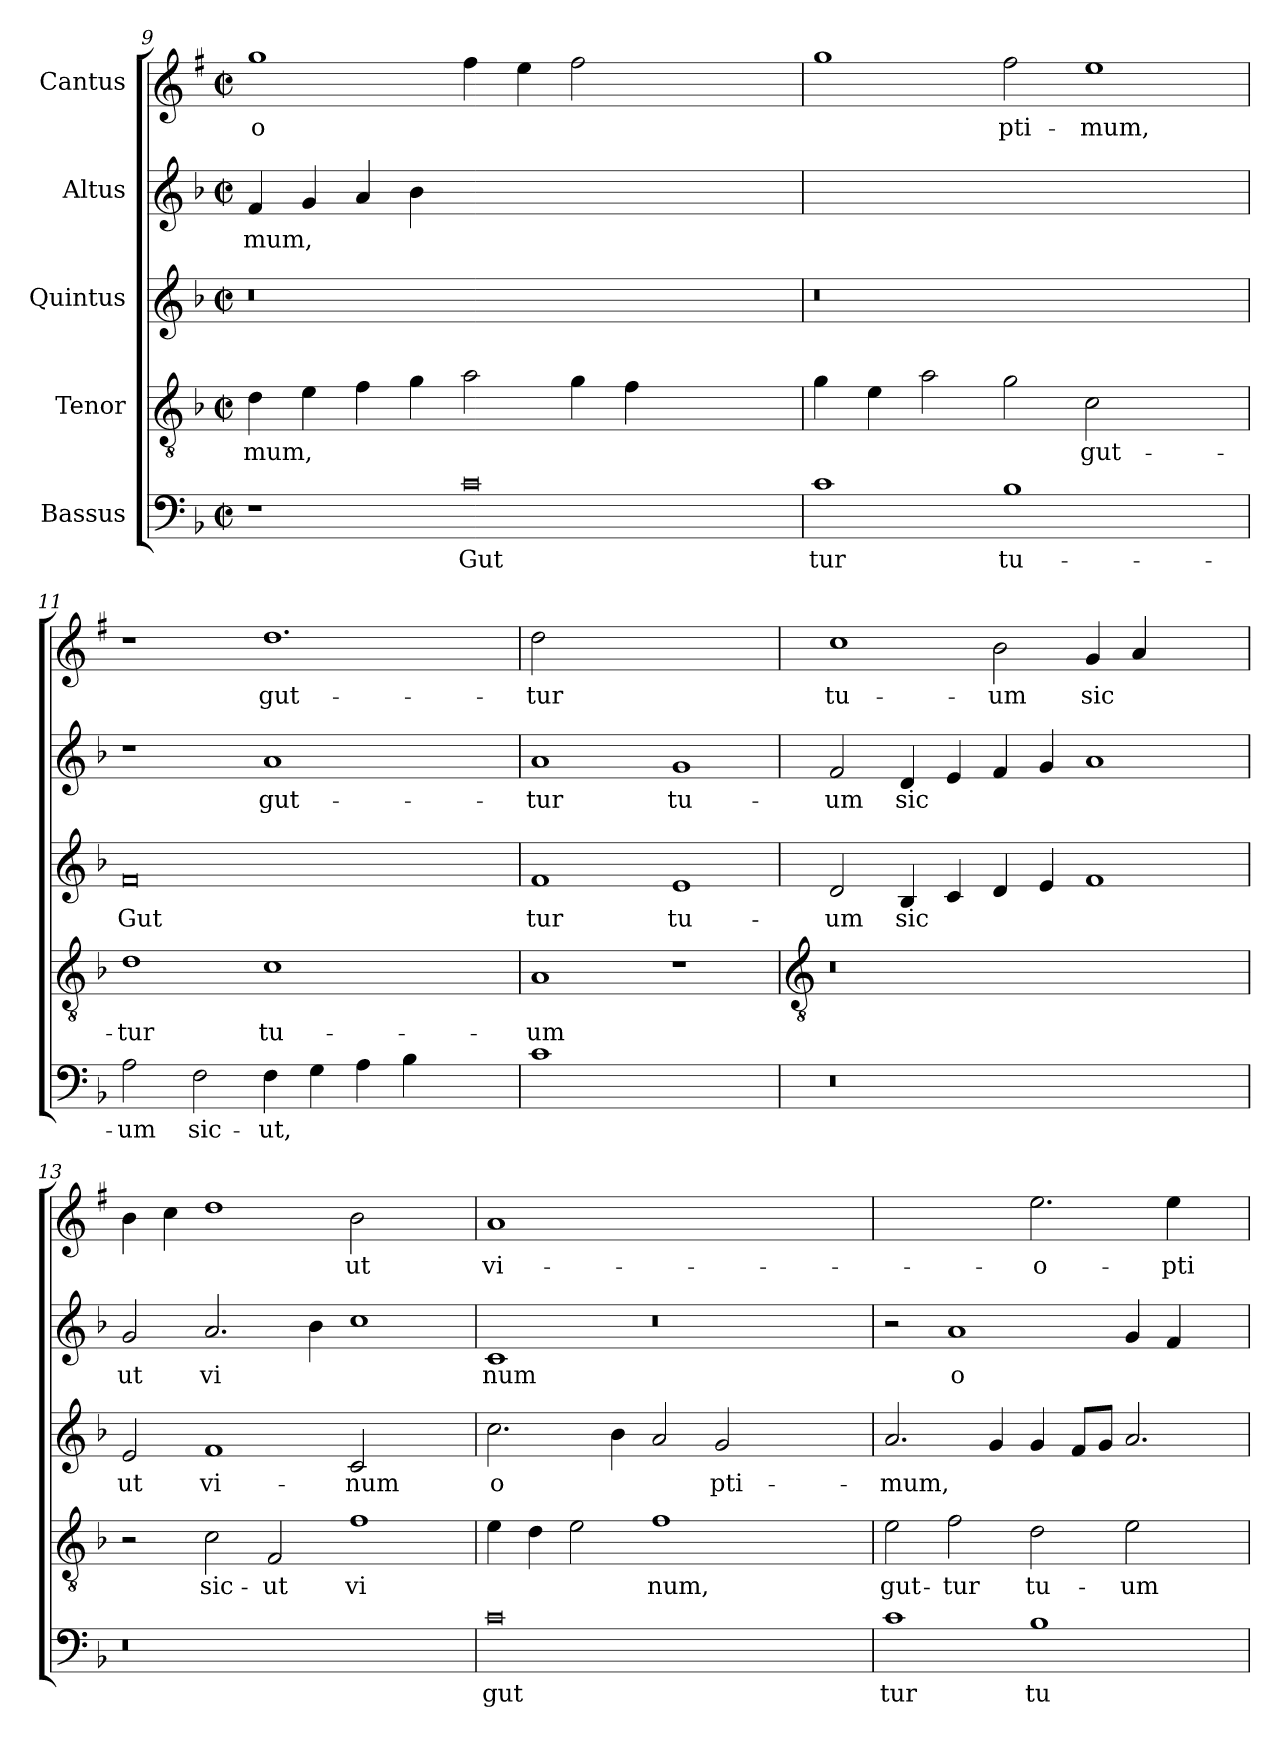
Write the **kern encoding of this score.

**kern	**text	**kern	**text	**kern	**text	**kern	**text	**kern	**text
*part5	*part5	*part4	*part4	*part3	*part3	*part2	*part2	*part1	*part1
*staff5	*staff5	*staff4	*staff4	*staff3	*staff3	*staff2	*staff2	*staff1	*staff1
*I"Bassus	*	*I"Tenor	*	*I"Quintus	*	*I"Altus	*	*I"Cantus	*
*clefF4	*	*clefGv2	*	*clefG2	*	*clefG2	*	*clefG2	*
*	*	*	*	*	*	*	*	*ITrd1c2	*
*k[b-]	*	*k[b-]	*	*k[b-]	*	*k[b-]	*	*k[b-]	*
*F:	*	*F:	*	*F:	*	*F:	*	*F:	*
*M4/2	*	*M4/2	*	*M4/2	*	*M4/2	*	*M4/2	*
*met(c|)	*	*met(c|)	*	*met(c|)	*	*met(c|)	*	*met(c|)	*
=9	=9	=9	=9	=9	=9	=9	=9	=9	=9
!	!	!	!LO:LY:b	!	!	!	!LO:LY:b	!	!LO:LY:b
1r	.	4d	-mum,	0r	.	4f	-mum,	1ff	o
.	.	4e	.	.	.	4g	.	.	.
.	.	4f	.	.	.	4a	.	.	.
.	.	4g	.	.	.	4b-	.	.	.
!	!LO:LY:b	!	!	!	!	!	!	!	!
0c	Gut	2a	.	.	.	[1ccyy	.	4ee	.
.	.	.	.	.	.	.	.	4dd	.
.	.	4g	.	.	.	.	.	2ee	.
.	.	4f	.	.	.	.	.	.	.
.	.	1ryy	.	1ryy	.	1ryy	.	1ryy	.
=10	=10	=10	=10	=10	=10	=10	=10	=10	=10
!	!LO:LY:b	!	!	!	!	!	!	!	!
1c	tur	4g	.	0r	.	1.ccyy_	.	1ff	.
.	.	4e	.	.	.	.	.	.	.
.	.	2a	.	.	.	.	.	.	.
!	!LO:LY:b	!	!	!	!	!	!	!	!LO:LY:b
1B-	tu-	2g	.	.	.	.	.	2ee	pti-
!	!	!	!LO:LY:b	!	!	!	!	!	!LO:LY:b
.	.	2c	gut-	.	.	2ccyy]	.	1dd	-mum,
2ryy	.	2ryy	.	2ryy	.	2ryy	.	.	.
=11	=11	=11	=11	=11	=11	=11	=11	=11	=11
!	!LO:LY:b	!	!LO:LY:b	!	!LO:LY:b	!	!	!	!
2A	-um	1d	-tur	0f	Gut	1r	.	1r	.
!	!LO:LY:b	!	!	!	!	!	!	!	!
2F	sic-	.	.	.	.	.	.	.	.
!	!LO:LY:b	!	!LO:LY:b	!	!	!	!LO:LY:b	!	!LO:LY:b
4F	-ut,	1c	tu-	.	.	1a	gut-	1.cc	gut-
4G	.	.	.	.	.	.	.	.	.
4A	.	.	.	.	.	.	.	.	.
4B-	.	.	.	.	.	.	.	.	.
2ryy	.	2ryy	.	2ryy	.	2ryy	.	.	.
=12	=12	=12	=12	=12	=12	=12	=12	=12	=12
!	!	!	!LO:LY:b	!	!LO:LY:b	!	!LO:LY:b	!	!LO:LY:b
1c	.	1A	-um	1f	tur	1a	-tur	2cc	-tur
.	.	.	.	.	.	.	.	1.ryy	.
!	!	!	!	!	!LO:LY:b	!	!LO:LY:b	!	!
1ryy	.	1r	.	1e	tu-	1g	tu-	.	.
!!LO:LB:g=z
=13	=13	=13	=13	=13	=13	=13	=13	=13	=13
*	*	*clefGv2	*	*	*	*	*	*	*
!	!	!	!	!	!LO:LY:b	!	!LO:LY:b	!	!LO:LY:b
0r	.	0r	.	2d	-um	2f	-um	1b-	tu-
!	!	!	!	!	!LO:LY:b	!	!LO:LY:b	!	!
.	.	.	.	4B-	sic	4d	sic	.	.
.	.	.	.	4c	.	4e	.	.	.
!	!	!	!	!	!	!	!	!	!LO:LY:b
.	.	.	.	4d	.	4f	.	2a	-um
.	.	.	.	4e	.	4g	.	.	.
!	!	!	!	!	!	!	!	!	!LO:LY:b
.	.	.	.	1f	.	1a	.	4f	sic
.	.	.	.	.	.	.	.	4g	.
2ryy	.	2ryy	.	.	.	.	.	2ryy	.
=13A	=13A	=13A	=13A	=13A	=13A	=13A	=13A	=13A	=13A
!	!	!	!	!	!LO:LY:b	!	!LO:LY:b	!	!
0r	.	2r	.	2e	ut	2g	ut	4a	.
.	.	.	.	.	.	.	.	4b-	.
!	!	!	!LO:LY:b	!	!LO:LY:b	!	!LO:LY:b	!	!
.	.	2c	sic-	1f	vi-	2.a	vi	1cc	.
!	!	!	!LO:LY:b	!	!	!	!	!	!
.	.	2F	-ut	.	.	.	.	.	.
.	.	.	.	.	.	4b-	.	.	.
!	!	!	!LO:LY:b	!	!LO:LY:b	!	!	!	!LO:LY:b
.	.	1f	vi	2c	-num	1cc	.	2a	ut
2ryy	.	.	.	2ryy	.	.	.	2ryy	.
=14A	=14A	=14A	=14A	=14A	=14A	=14A	=14A	=14A	=14A
!	!LO:LY:b	!	!	!	!LO:LY:b	!	!LO:LY:b	!	!LO:LY:b
0c	gut	4e	.	2.cc	o	1c	num	1g	vi-
.	.	4d	.	.	.	.	.	.	.
.	.	2e	.	.	.	.	.	.	.
.	.	.	.	4b-	.	.	.	.	.
!	!	!	!LO:LY:b	!	!	!	!	!	!LO:LY:b
.	.	1f	num,	2a	.	0r	.	[1ccyy	-num
!	!	!	!	!	!LO:LY:b	!	!	!	!
.	.	.	.	2g	pti-	.	.	.	.
1ryy	.	1ryy	.	1ryy	.	.	.	1ryy	.
=15A	=15A	=15A	=15A	=15A	=15A	=15A	=15A	=15A	=15A
!	!LO:LY:b	!	!LO:LY:b	!	!LO:LY:b	!	!	!	!
1c	tur	2e	gut-	2.a	-mum,	2r	.	2.ccyy_	.
!	!	!	!LO:LY:b	!	!	!	!LO:LY:b	!	!
.	.	2f	-tur	.	.	1a	o	.	.
.	.	.	.	4g	.	.	.	4ccyy]	.
!	!LO:LY:b	!	!LO:LY:b	!	!	!	!	!	!LO:LY:b
1B-	tu-	2d	tu-	4g	.	.	.	2.dd	o-
.	.	.	.	8fL	.	.	.	.	.
.	.	.	.	8gJ	.	.	.	.	.
!	!	!	!LO:LY:b	!	!	!	!	!	!
.	.	2e	-um	2.a	.	4g	.	.	.
!	!	!	!	!	!	!	!	!	!LO:LY:b
.	.	.	.	.	.	4f	.	4dd	-pti-
4ryy	.	4ryy	.	.	.	4ryy	.	4ryy	.
=	=	=	=	=	=	=	=	=	=
*-	*-	*-	*-	*-	*-	*-	*-	*-	*-
